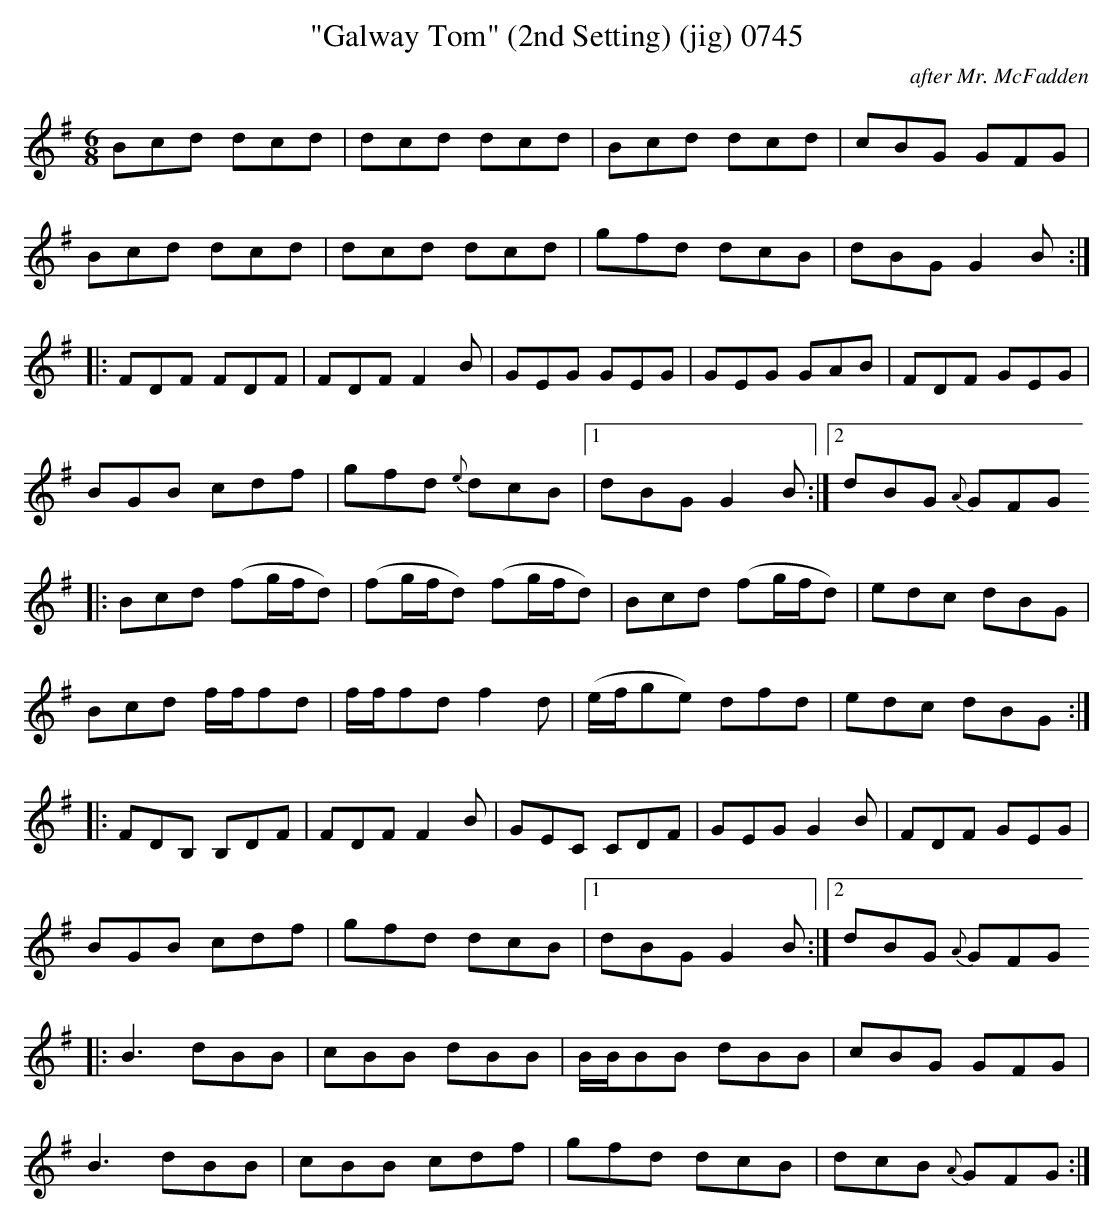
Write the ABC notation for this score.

X:1
T:"Galway Tom" (2nd Setting) (jig) 0745
C:after Mr. McFadden
BRENNAN July 2003 (HTTP://WWW.SOSYOURMOM.COM)
M:6/8
L:1/8
K:G
Bcd dcd|dcd dcd|Bcd dcd|cBG GFG|
Bcd dcd|dcd dcd|gfd dcB|dBG G2B:|
|:FDF FDF|FDF F2B|GEG GEG|GEG GAB|FDF GEG|
BGB cdf|gfd {e}dcB|[1dBG G2B:|[2dBG {A}GFG
|:Bcd (fg/2f/2d)|(fg/2f/2d) (fg/2f/2d)|Bcd (fg/2f/2d)|edc dBG|
Bcd f/2f/2fd|f/2f/2fd f2d|(e/2f/2ge) dfd|edc dBG:|
|:FDB, B,DF|FDF F2B|GEC CDF|GEG G2B|FDF GEG|
BGB cdf|gfd dcB|[1dBG G2B:|[2dBG {A}GFG
|:B3dBB|cBB dBB|B/2B/2BB dBB|cBG GFG|
B3dBB|cBB cdf|gfd dcB|dcB {A}GFG:|
